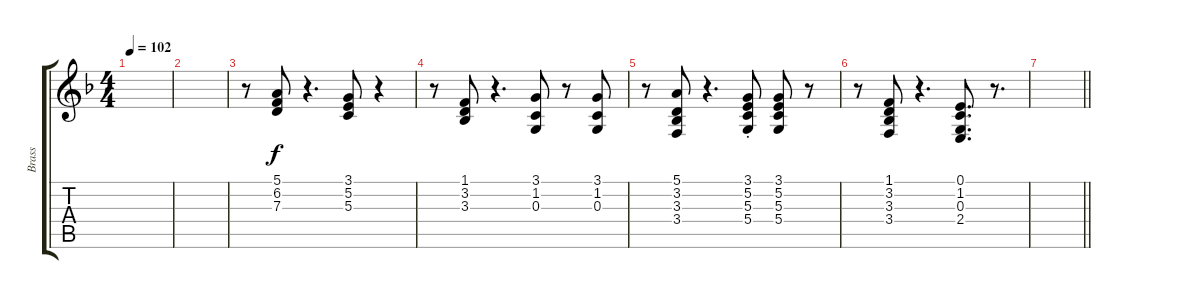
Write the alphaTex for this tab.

\track ("Brass" "Brass") {instrument brasssection bank 255}
\staff {score tabs}
\tuning (E4 B3 G3 D3 A2 E2) {hide}
\ts (4 4)
\tempo 102
\clef g2
\ks f
|
|
r.8 (5.1 6.2 7.3).8 r.4{d} (3.1 5.2 5.3).8 r.4 |
r.8 (1.1 3.2 3.3).8 r.4{d} (3.1 1.2 0.3).8 r.8 (3.1 1.2 0.3).8 |
r.8 (5.1 3.2 3.3 3.4).8 r.4{d} (3.1{st} 5.2{st} 5.3{st} 5.4{st}).8 (3.1 5.2 5.3 5.4).8 r.8 |
r.8 (1.1 3.2 3.3 3.4).8 r.4{d} (0.1 1.2 0.3 2.4).8{d} r.8{d} |
\barLineRight lightlight
